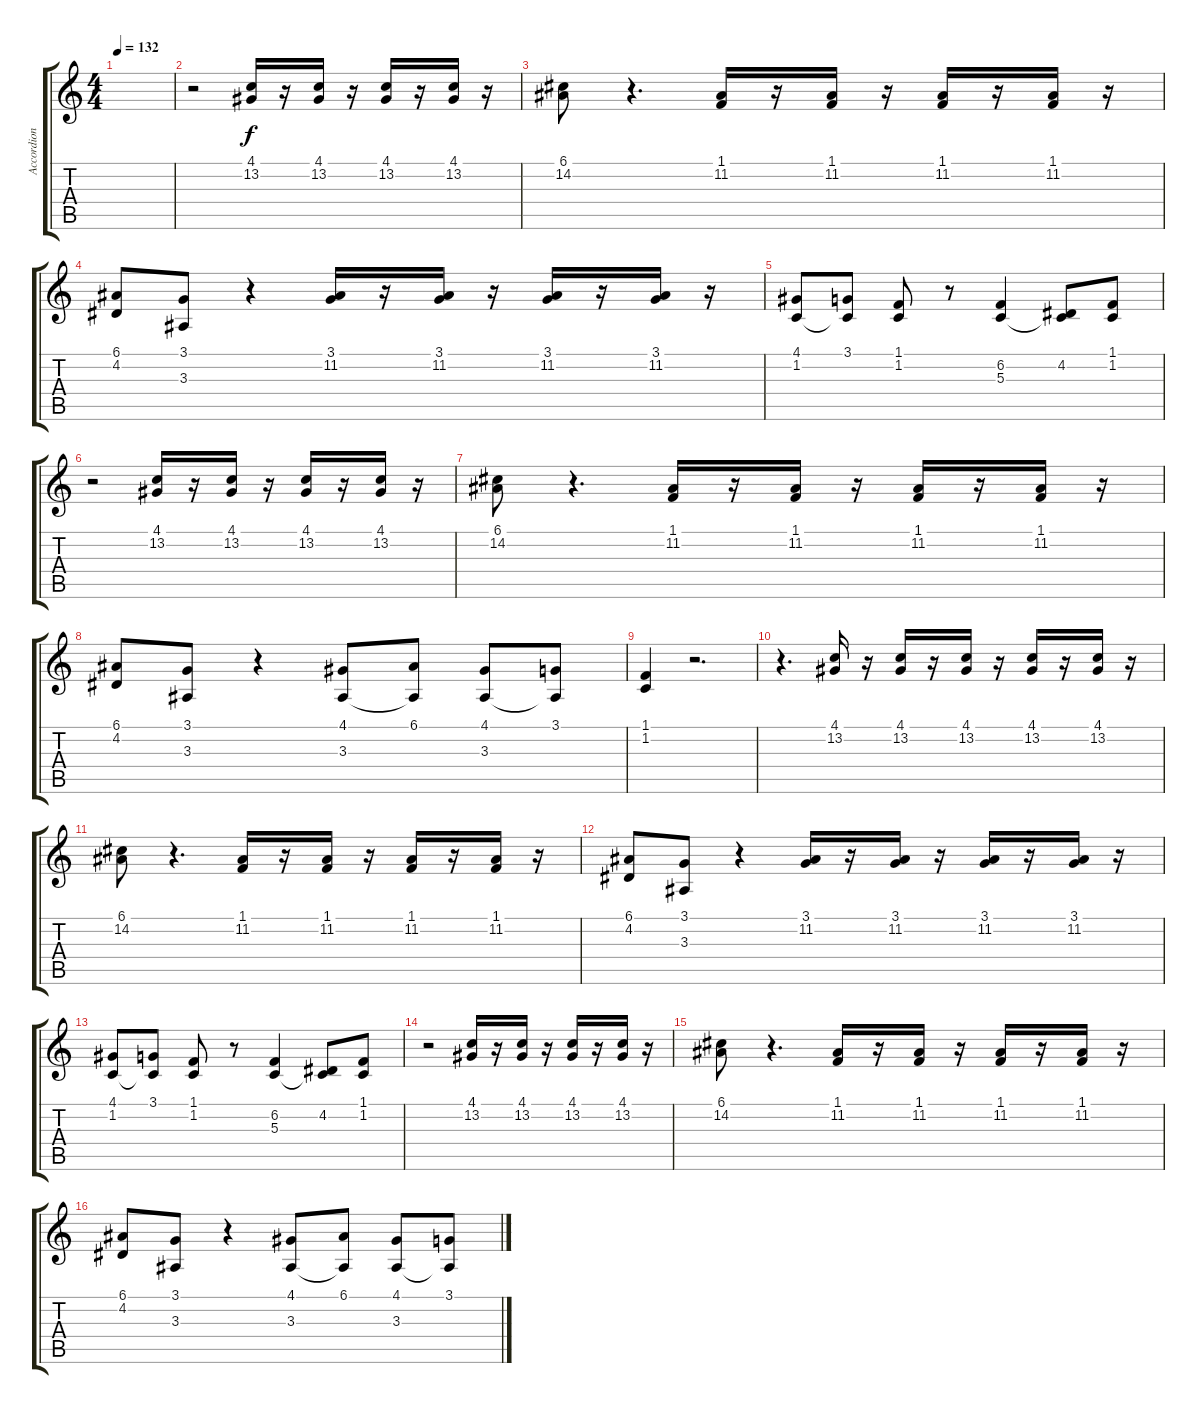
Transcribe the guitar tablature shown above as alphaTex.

\track ("Accordion" "Accordion") {instrument accordion}
\staff {score tabs}
\tuning (E4 B3 G3 D3 A2 E2) {hide}
\ts (4 4)
\tempo 132
\clef g2
\ks c
|
r.2 (4.1 13.2).16 r.16 (4.1 13.2).16 r.16 (4.1 13.2).16 r.16 (4.1 13.2).16 r.16 |
(6.1 14.2).8 r.4{d} (1.1 11.2).16 r.16 (1.1 11.2).16 r.16 (1.1 11.2).16 r.16 (1.1 11.2).16 r.16 |
(6.1 4.2).8 (3.1 3.3).8 r.4 (3.1 11.2).16 r.16 (3.1 11.2).16 r.16 (3.1 11.2).16 r.16 (3.1 11.2).16 r.16 |
(4.1 1.2).8 (3.1 1.2{t}).8 (1.1 1.2).8 r.8 (6.2 5.3).4 (4.2 5.3{t}).8 (1.1 1.2).8 |
r.2 (4.1 13.2).16 r.16 (4.1 13.2).16 r.16 (4.1 13.2).16 r.16 (4.1 13.2).16 r.16 |
(6.1 14.2).8 r.4{d} (1.1 11.2).16 r.16 (1.1 11.2).16 r.16 (1.1 11.2).16 r.16 (1.1 11.2).16 r.16 |
(6.1 4.2).8 (3.1 3.3).8 r.4 (4.1 3.3).8 (6.1 3.3{t}).8 (4.1 3.3).8 (3.1 3.3{t}).8 |
(1.1 1.2).4 r.2{d} |
r.4{d} (4.1 13.2).16 r.16 (4.1 13.2).16 r.16 (4.1 13.2).16 r.16 (4.1 13.2).16 r.16 (4.1 13.2).16 r.16 |
(6.1 14.2).8 r.4{d} (1.1 11.2).16 r.16 (1.1 11.2).16 r.16 (1.1 11.2).16 r.16 (1.1 11.2).16 r.16 |
(6.1 4.2).8 (3.1 3.3).8 r.4 (3.1 11.2).16 r.16 (3.1 11.2).16 r.16 (3.1 11.2).16 r.16 (3.1 11.2).16 r.16 |
(4.1 1.2).8 (3.1 1.2{t}).8 (1.1 1.2).8 r.8 (6.2 5.3).4 (4.2 5.3{t}).8 (1.1 1.2).8 |
r.2 (4.1 13.2).16 r.16 (4.1 13.2).16 r.16 (4.1 13.2).16 r.16 (4.1 13.2).16 r.16 |
(6.1 14.2).8 r.4{d} (1.1 11.2).16 r.16 (1.1 11.2).16 r.16 (1.1 11.2).16 r.16 (1.1 11.2).16 r.16 |
(6.1 4.2).8 (3.1 3.3).8 r.4 (4.1 3.3).8 (6.1 3.3{t}).8 (4.1 3.3).8 (3.1 3.3{t}).8
